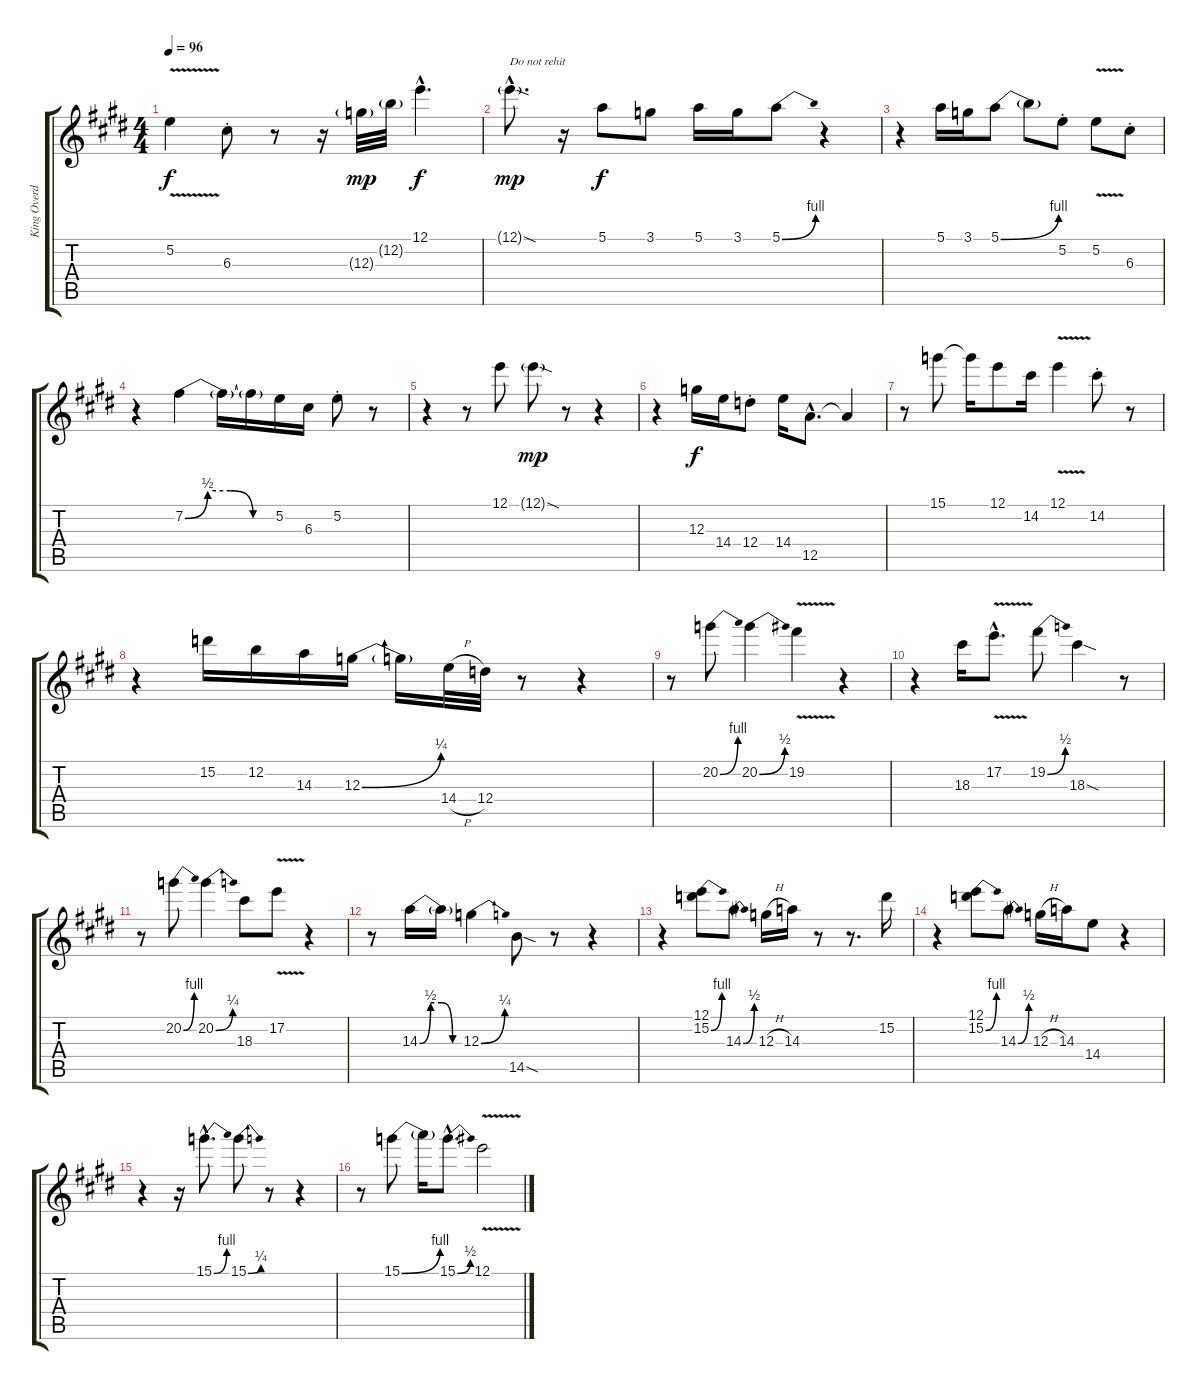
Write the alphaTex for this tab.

\track ("King Overdub" "King Overd") {instrument electricguitarjazz}
\staff {score tabs}
\tuning (E4 B3 G3 D3 A2 E2) {hide}
\ts (4 4)
\tempo 96
\clef g2
\ks e
5.2{v}.4{dy f} 6.3{st}.8 r.8 r.16 12.3{g}.32{dy mp} 12.2{g}.32 12.1{hac}.4{d dy f} |
12.1{sod g hac}.8{d txt "Do not rehit" dy mp} r.16 5.1.8{dy f} 3.1.8 5.1.16 3.1.16 5.1{be (bend 0 0 60 4)}.8 r.4 |
r.4 5.1.16 3.1.16 5.1{be (bend 0 0 60 4)}.8 5.1{t}.8 5.2{st}.8 5.2{v}.8 6.3{st}.8 |
r.4 7.2{be (custom 0 0 15 2 30 2 45 0 60 0)}.4 7.2{t}.16 7.2{t}.16 5.2.16 6.3.16 5.2{st}.8 r.8 |
r.4 r.8 12.1.8 12.1{sod g}.8{dy mp} r.8 r.4 |
r.4 12.3.16{dy f} 14.4.16 12.4{st}.8 14.4.16 12.5{hac}.8{d} 12.5{t}.4 |
r.8 15.1.8 15.1{t}.16 12.1.8 14.2.16 12.1{v}.4 14.2{st}.8 r.8 |
r.4 15.2.16 12.2.16 14.3.16 12.3{be (bend 0 0 60 1)}.16 12.3{t}.16 14.4{h}.32 12.4.32 r.8 r.4 |
r.8 20.2{be (bend 0 0 60 4)}.8 20.2{be (bend 0 0 60 2)}.4 19.2{v}.4 r.4 |
r.4 18.3.16 17.2{v hac}.8{d} 19.2{be (bend 0 0 60 2)}.8 18.3{sod}.4 r.8 |
r.8 20.2{be (bend 0 0 60 4)}.8 20.2{be (bend 0 0 60 1)}.4 18.3.8 17.2{v}.8 r.4 |
r.8 14.3{be (custom 0 0 15 2 30 2 45 0 60 0)}.16 14.3{t}.16 12.3{be (bend 0 0 60 1)}.4 14.5{sod}.8 r.8 r.4 |
r.4 (12.1 15.2{be (bend 0 0 60 4)}).8 14.3{be (bend 0 0 60 2)}.8 12.3{h}.16 14.3.16 r.8 r.8{d} 15.2.16 |
r.4 (12.1 15.2{be (bend 0 0 60 4)}).8 14.3{be (bend 0 0 60 2)}.8 12.3{h}.16 14.3.16 14.4.8 r.4 |
r.4 r.16 15.1{be (bend 0 0 60 4) hac}.8{d} 15.1{be (bend 0 0 60 1)}.8 r.8 r.4 |
r.8 15.1{be (bend 0 0 60 4)}.8 15.1{t}.16 15.1{be (bend 0 0 60 2) hac}.8{d} 12.1{v}.2
